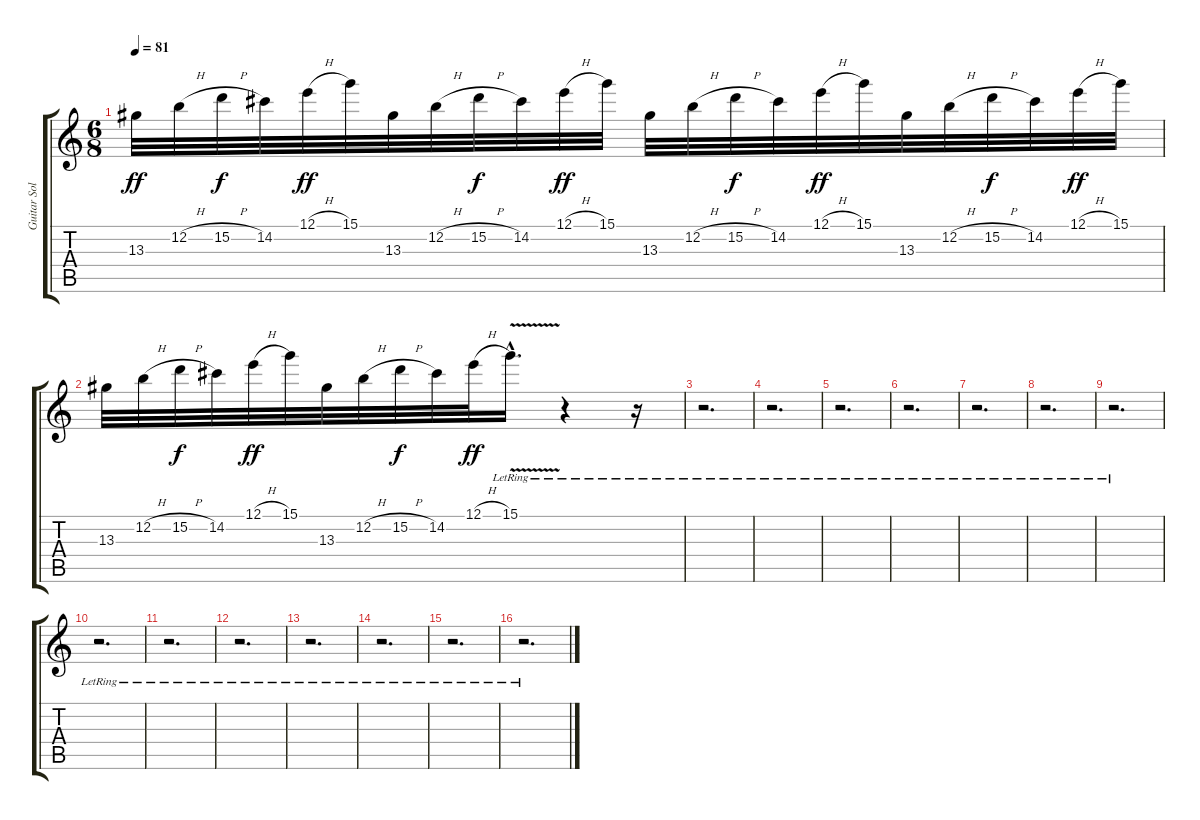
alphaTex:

\track ("Guitar Solo" "Guitar Sol") {instrument overdrivenguitar}
\staff {score tabs}
\tuning (E4 B3 G3 D3 A2 E2) {hide}
\ts (6 8)
\tempo 81
\clef g2
\ks c
13.3.32{dy ff} 12.2{h}.32 15.2{h}.32{dy f} 14.2.32 12.1{h}.32{dy ff} 15.1.32 13.3.32 12.2{h}.32 15.2{h}.32{dy f} 14.2.32 12.1{h}.32{dy ff} 15.1.32 13.3.32 12.2{h}.32 15.2{h}.32{dy f} 14.2.32 12.1{h}.32{dy ff} 15.1.32 13.3.32 12.2{h}.32 15.2{h}.32{dy f} 14.2.32 12.1{h}.32{dy ff} 15.1.32 |
13.3.32 12.2{h}.32 15.2{h}.32{dy f} 14.2.32 12.1{h}.32{dy ff} 15.1.32 13.3.32 12.2{h}.32 15.2{h}.32{dy f} 14.2.32 12.1{h}.32{dy ff} 15.1{v hac lr}.16{d} r.4 r.16 |
r.2{d} |
r.2{d} |
r.2{d} |
r.2{d} |
r.2{d} |
r.2{d} |
r.2{d} |
r.2{d} |
r.2{d} |
r.2{d} |
r.2{d} |
r.2{d} |
r.2{d} |
r.2{d}
